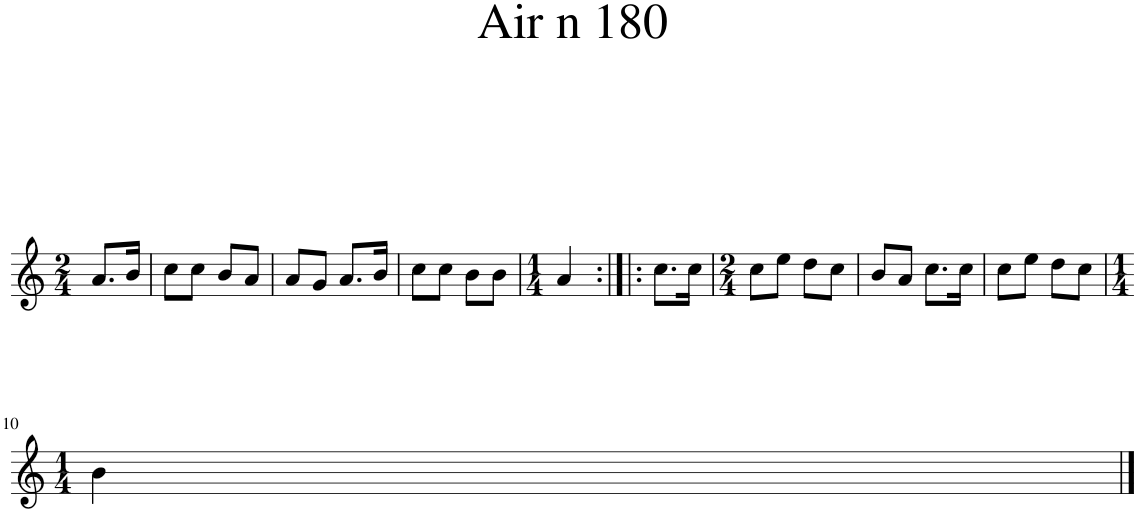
**kern
*part1
*staff1
*I"Piano
*I'Pno.
*clefG2
*k[]
*M2/4
=1
8.a/L
16b/Jk
=2
8cc\L
8cc\J
8b/L
8a/J
=3
8a/L
8g/J
8.a/L
16b/Jk
=4
8cc\L
8cc\J
8b\L
8b\J
=5
*M1/4
4a/
=6:|!|:
8.cc\L
16cc\Jk
=7
*M2/4
8cc\L
8ee\J
8dd\L
8cc\J
=8
8b/L
8a/J
8.cc\L
16cc\Jk
=9
8cc\L
8ee\J
8dd\L
8cc\J
!!LO:LB:g=z
=10
*M1/4
4b\
==
*-
